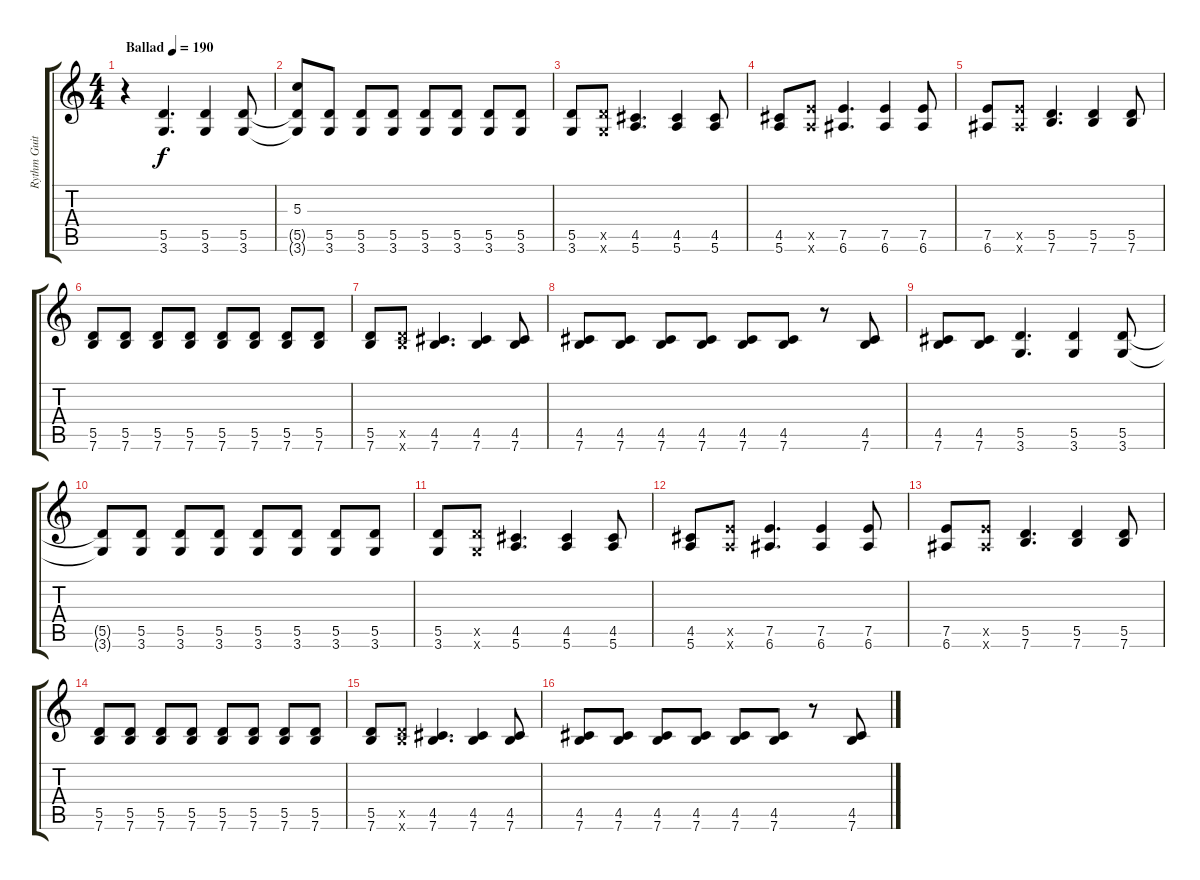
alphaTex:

\track ("Rythm Guitar" "Rythm Guit") {instrument distortionguitar}
\staff {score tabs}
\tuning (E4 B3 G3 D3 A2 E2) {hide}
\ts (4 4)
\tempo (190 "Ballad")
\clef g2
\ks c
r.4{dy f instrument distortionguitar} (5.5 3.6).4{d} (5.5 3.6).4 (5.5 3.6).8 |
(5.3 5.5{t} 3.6{t}).8 (5.5 3.6).8 (5.5 3.6).8 (5.5 3.6).8 (5.5 3.6).8 (5.5 3.6).8 (5.5 3.6).8 (5.5 3.6).8 |
(5.5 3.6).8 (5.5{x} 3.6{x}).8 (4.5 5.6).4{d} (4.5 5.6).4 (4.5 5.6).8 |
(4.5 5.6).8 (7.5{x} 5.6{x}).8 (7.5 6.6).4{d} (7.5 6.6).4 (7.5 6.6).8 |
(7.5 6.6).8 (7.5{x} 6.6{x}).8 (5.5 7.6).4{d} (5.5 7.6).4 (5.5 7.6).8 |
(5.5 7.6).8 (5.5 7.6).8 (5.5 7.6).8 (5.5 7.6).8 (5.5 7.6).8 (5.5 7.6).8 (5.5 7.6).8 (5.5 7.6).8 |
(5.5 7.6).8 (5.5{x} 7.6{x}).8 (4.5 7.6).4{d} (4.5 7.6).4 (4.5 7.6).8 |
(4.5 7.6).8 (4.5 7.6).8 (4.5 7.6).8 (4.5 7.6).8 (4.5 7.6).8 (4.5 7.6).8 r.8 (4.5 7.6).8 |
(4.5 7.6).8 (4.5 7.6).8 (5.5 3.6).4{d} (5.5 3.6).4 (5.5 3.6).8 |
(5.5{t} 3.6{t}).8 (5.5 3.6).8 (5.5 3.6).8 (5.5 3.6).8 (5.5 3.6).8 (5.5 3.6).8 (5.5 3.6).8 (5.5 3.6).8 |
(5.5 3.6).8 (5.5{x} 3.6{x}).8 (4.5 5.6).4{d} (4.5 5.6).4 (4.5 5.6).8 |
(4.5 5.6).8 (7.5{x} 5.6{x}).8 (7.5 6.6).4{d} (7.5 6.6).4 (7.5 6.6).8 |
(7.5 6.6).8 (7.5{x} 6.6{x}).8 (5.5 7.6).4{d} (5.5 7.6).4 (5.5 7.6).8 |
(5.5 7.6).8 (5.5 7.6).8 (5.5 7.6).8 (5.5 7.6).8 (5.5 7.6).8 (5.5 7.6).8 (5.5 7.6).8 (5.5 7.6).8 |
(5.5 7.6).8 (5.5{x} 7.6{x}).8 (4.5 7.6).4{d} (4.5 7.6).4 (4.5 7.6).8 |
(4.5 7.6).8 (4.5 7.6).8 (4.5 7.6).8 (4.5 7.6).8 (4.5 7.6).8 (4.5 7.6).8 r.8 (4.5 7.6).8
